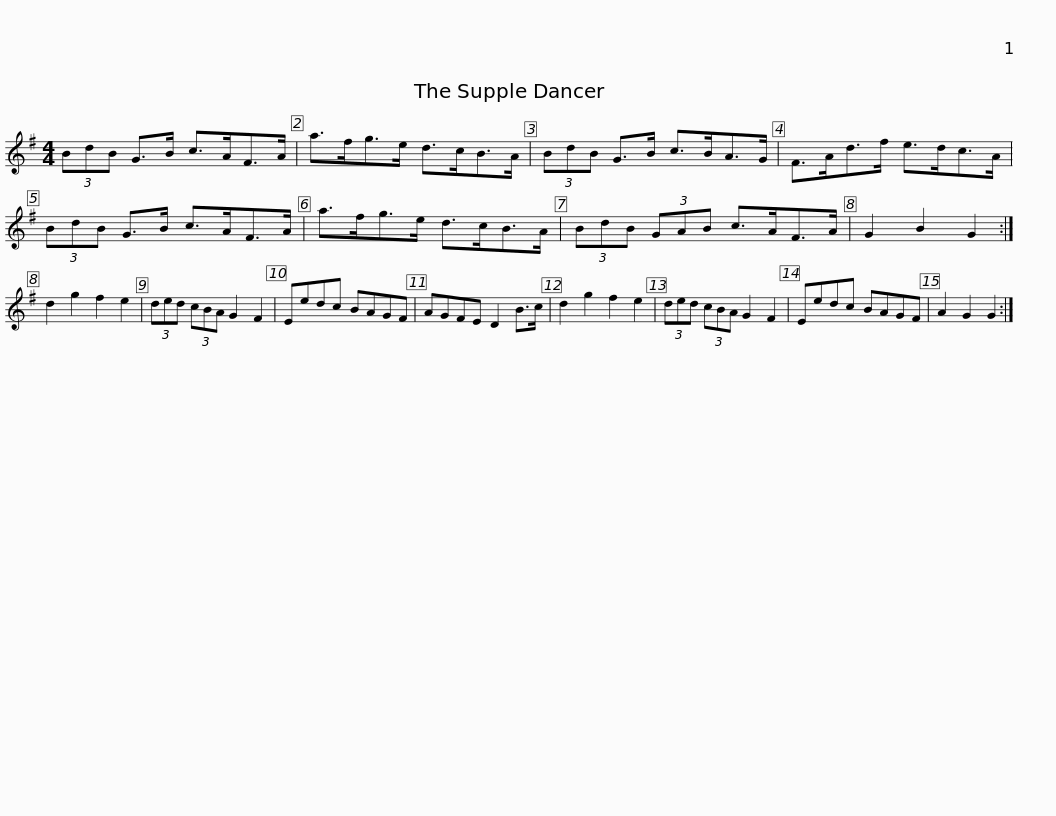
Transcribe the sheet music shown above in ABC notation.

X:1
L:1/8
M:4/4
I:linebreak $
K:G
V:1 treble
V:1
 (3BdB G>B c>AF>A | a>fg>e d>cB>A | (3BdB G>B c>BA>G | F>Ad>f e>dc>A |$ (3BdB G>B c>AF>A | %5
 a>fg>e d>cB>A | (3BdB (3GAB c>AF>A | G2 B2 G2 :| d2 g2 f2 e2 |$ (3ded (3cBA G2 F2 | %10
 Eedc BAGF | AGFE D2 B>c | d2 g2 f2 e2 | (3ded (3cBA G2 F2 | Eedc BAGF |$ %15
 A2 G2 G2 :| %16
